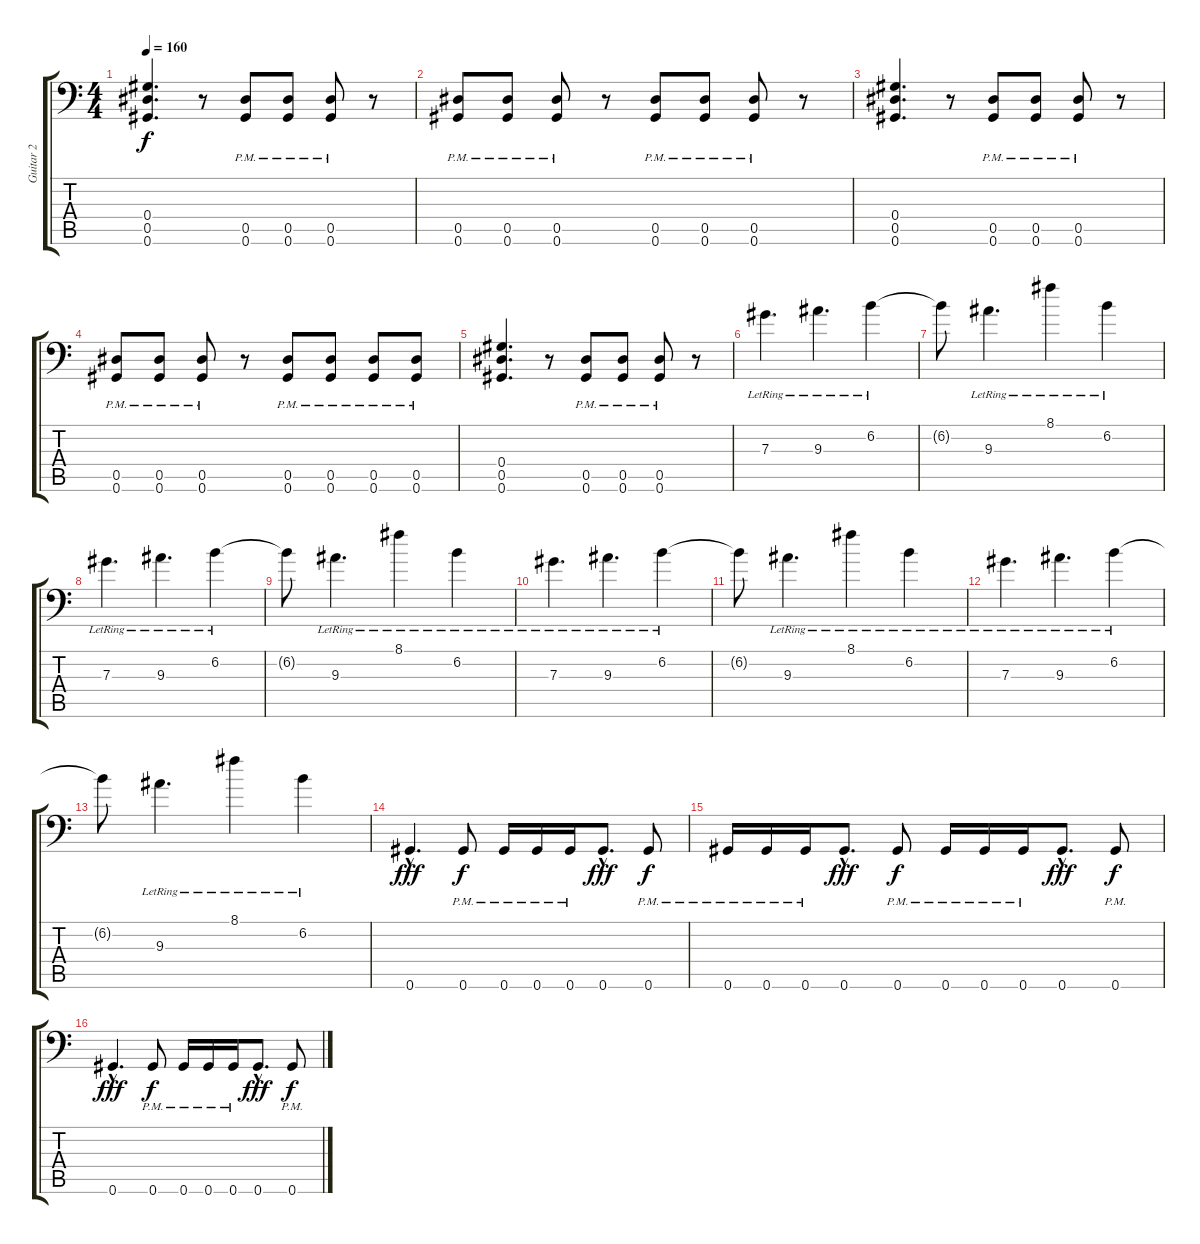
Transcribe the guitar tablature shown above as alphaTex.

\track ("Guitar 2" "Guitar 2") {instrument distortionguitar}
\staff {score tabs}
\tuning (Bb3 F3 Db3 Ab2 Eb2 Ab1) {hide}
\ts (4 4)
\tempo 160
\clef f4
\ks c
(0.4 0.5 0.6).4{d dy f} r.8 (0.5{pm} 0.6{pm}).8 (0.5{pm} 0.6{pm}).8 (0.5{pm} 0.6{pm}).8 r.8 |
(0.5{pm} 0.6{pm}).8 (0.5{pm} 0.6{pm}).8 (0.5{pm} 0.6{pm}).8 r.8 (0.5{pm} 0.6{pm}).8 (0.5{pm} 0.6{pm}).8 (0.5{pm} 0.6{pm}).8 r.8 |
(0.4 0.5 0.6).4{d} r.8 (0.5{pm} 0.6{pm}).8 (0.5{pm} 0.6{pm}).8 (0.5{pm} 0.6{pm}).8 r.8 |
(0.5{pm} 0.6{pm}).8 (0.5{pm} 0.6{pm}).8 (0.5{pm} 0.6{pm}).8 r.8 (0.5{pm} 0.6{pm}).8 (0.5{pm} 0.6{pm}).8 (0.5{pm} 0.6{pm}).8 (0.5{pm} 0.6{pm}).8 |
(0.4 0.5 0.6).4{d} r.8 (0.5{pm} 0.6{pm}).8 (0.5{pm} 0.6{pm}).8 (0.5{pm} 0.6{pm}).8 r.8 |
7.3{lr}.4{d instrument electricguitarjazz} 9.3{lr}.4{d} 6.2{lr}.4 |
6.2{t}.8 9.3{lr}.4{d} 8.1{lr}.4 6.2{lr}.4 |
7.3{lr}.4{d} 9.3{lr}.4{d} 6.2{lr}.4 |
6.2{t}.8 9.3{lr}.4{d} 8.1{lr}.4 6.2{lr}.4 |
7.3{lr}.4{d} 9.3{lr}.4{d} 6.2{lr}.4 |
6.2{t}.8 9.3{lr}.4{d} 8.1{lr}.4 6.2{lr}.4 |
7.3{lr}.4{d} 9.3{lr}.4{d} 6.2{lr}.4 |
6.2{t}.8 9.3{lr}.4{d} 8.1{lr}.4 6.2{lr}.4 |
0.6{hac}.4{d dy fff instrument distortionguitar} 0.6{pm}.8{dy f} 0.6{pm}.16 0.6{pm}.16 0.6{pm}.16 0.6{hac}.8{d dy fff} 0.6{pm}.8{dy f} |
0.6{pm}.16 0.6{pm}.16 0.6{pm}.16 0.6{hac}.8{d dy fff} 0.6{pm}.8{dy f} 0.6{pm}.16 0.6{pm}.16 0.6{pm}.16 0.6{hac}.8{d dy fff} 0.6{pm}.8{dy f} |
0.6{hac}.4{d dy fff} 0.6{pm}.8{dy f} 0.6{pm}.16 0.6{pm}.16 0.6{pm}.16 0.6{hac}.8{d dy fff} 0.6{pm}.8{dy f}
